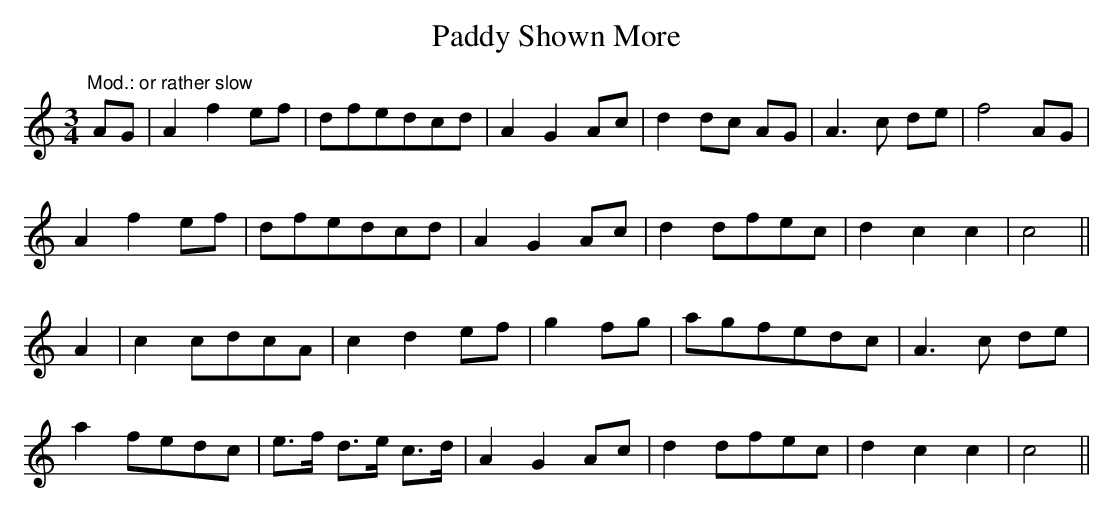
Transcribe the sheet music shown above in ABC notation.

X:1
T:Paddy Shown More
M:3/4
L:1/8
K:Amin
"Mod.: or rather slow"AG|A2f2 ef|dfedcd|A2G2 Ac|d2 dc AG|A3c de|f4 AG|
A2f2ef|dfedcd|A2G2Ac|d2 dfec|d2c2c2|c4||
A2|c2 cdcA|c2d2 ef|g2 fg|agfedc|A3c de|
a2 fedc|e>f d>e c>d|A2G2 Ac|d2 dfec|d2c2c2|c4||
